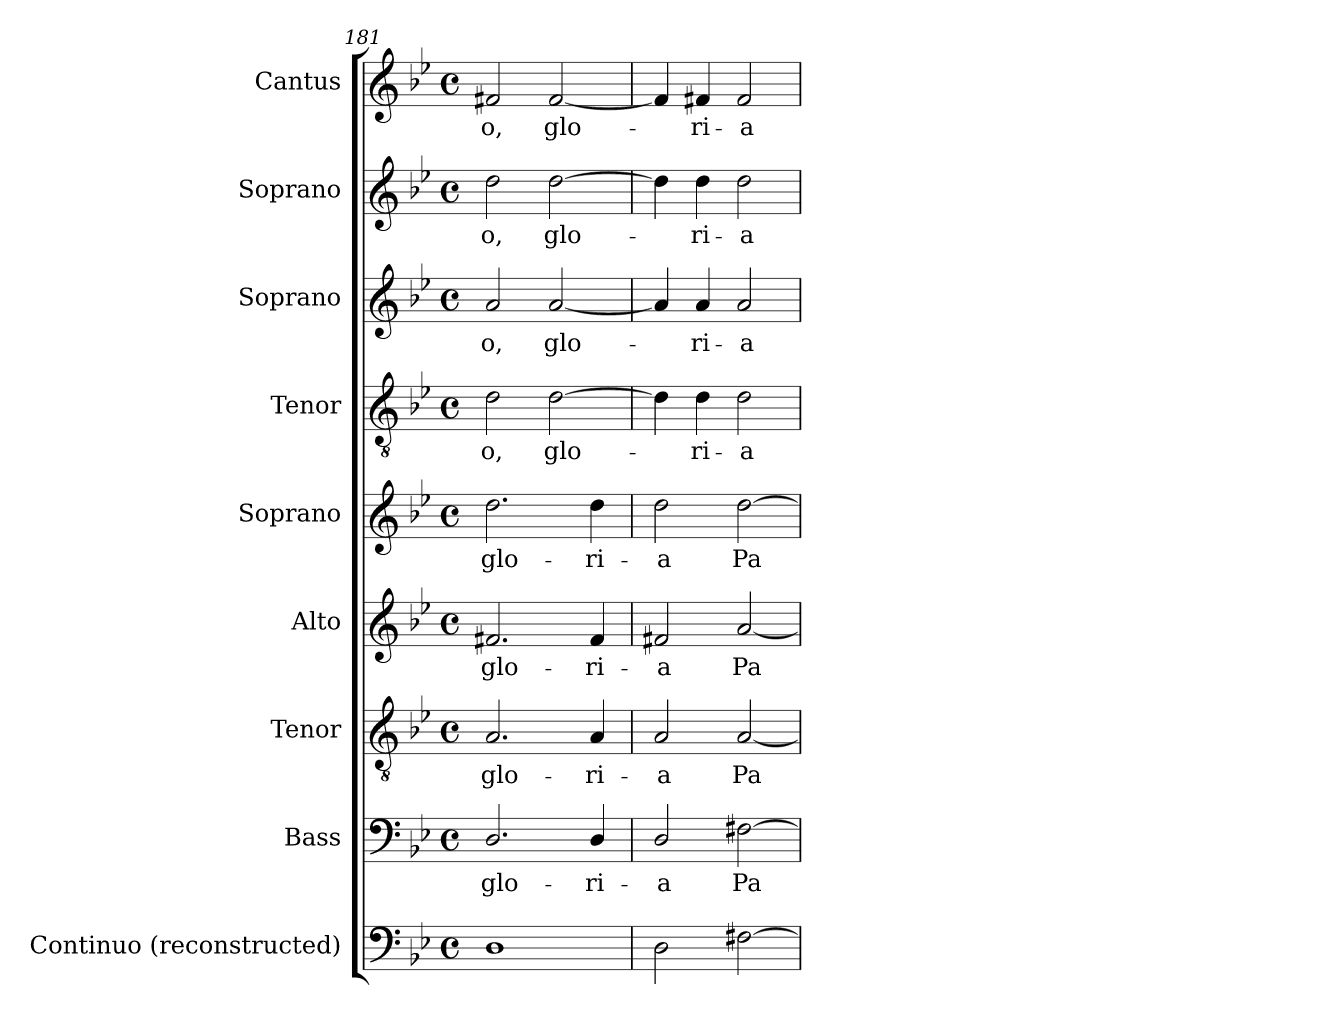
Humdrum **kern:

**kern	**kern	**text	**kern	**text	**kern	**text	**kern	**text	**kern	**text	**kern	**text	**kern	**text	**kern	**text
*part9	*part8	*part8	*part7	*part7	*part6	*part6	*part5	*part5	*part4	*part4	*part3	*part3	*part2	*part2	*part1	*part1
*staff9	*staff8	*staff8	*staff7	*staff7	*staff6	*staff6	*staff5	*staff5	*staff4	*staff4	*staff3	*staff3	*staff2	*staff2	*staff1	*staff1
*I"Continuo (reconstructed)	*I"Bass	*	*I"Tenor	*	*I"Alto	*	*I"Soprano	*	*I"Tenor	*	*I"Soprano	*	*I"Soprano	*	*I"Cantus	*
*I'Cont.	*I'B.	*	*I'T.	*	*I'A.	*	*I'S.	*	*I'T.	*	*I'S.	*	*I'S.	*	*	*
*clefF4	*clefF4	*	*clefGv2	*	*clefG2	*	*clefG2	*	*clefGv2	*	*clefG2	*	*clefG2	*	*clefG2	*
*	*	*	*ITrd7c12	*	*	*	*	*	*ITrd7c12	*	*	*	*	*	*	*
*k[b-e-]	*k[b-e-]	*	*k[b-e-]	*	*k[b-e-]	*	*k[b-e-]	*	*k[b-e-]	*	*k[b-e-]	*	*k[b-e-]	*	*k[b-e-]	*
*g:	*g:	*	*g:	*	*g:	*	*g:	*	*g:	*	*g:	*	*g:	*	*g:	*
*M4/4	*M4/4	*	*M4/4	*	*M4/4	*	*M4/4	*	*M4/4	*	*M4/4	*	*M4/4	*	*M4/4	*
*met(c)	*met(c)	*	*met(c)	*	*met(c)	*	*met(c)	*	*met(c)	*	*met(c)	*	*met(c)	*	*met(c)	*
=181	=181	=181	=181	=181	=181	=181	=181	=181	=181	=181	=181	=181	=181	=181	=181	=181
!	!	!LO:LY:b:color=#000000	!	!	!	!	!	!	!	!	!	!	!	!	!	!
!	!	!	!	!LO:LY:b:color=#000000	!	!	!	!	!	!	!	!	!	!	!	!
!	!	!	!	!	!	!LO:LY:b:color=#000000	!	!	!	!	!	!	!	!	!	!
!	!	!	!	!	!	!	!	!LO:LY:b:color=#000000	!	!	!	!	!	!	!	!
!	!	!	!	!	!	!	!	!	!	!LO:LY:b:color=#000000	!	!	!	!	!	!
!	!	!	!	!	!	!	!	!	!	!	!	!LO:LY:b:color=#000000	!	!	!	!
!	!	!	!	!	!	!	!	!	!	!	!	!	!	!LO:LY:b:color=#000000	!	!
!	!	!	!	!	!	!	!	!	!	!	!	!	!	!	!	!LO:LY:b:color=#000000
1Di	2.Di/	glo-	2.AAi/	glo-	2.f#Xi/	glo-	2.ddi\	glo-	2Di\	-o,	2ai/	-o,	2ddi\	-o,	2f#Xi/	-o,
!	!	!	!	!	!	!	!	!	!	!LO:LY:b:color=#000000	!	!	!	!	!	!
!	!	!	!	!	!	!	!	!	!	!	!	!LO:LY:b:color=#000000	!	!	!	!
!	!	!	!	!	!	!	!	!	!	!	!	!	!	!LO:LY:b:color=#000000	!	!
!	!	!	!	!	!	!	!	!	!	!	!	!	!	!	!	!LO:LY:b:color=#000000
.	.	.	.	.	.	.	.	.	[2Di\	glo-	[2ai/	glo-	[2ddi\	glo-	[2f#i/	glo-
!	!	!LO:LY:b:color=#000000	!	!	!	!	!	!	!	!	!	!	!	!	!	!
!	!	!	!	!LO:LY:b:color=#000000	!	!	!	!	!	!	!	!	!	!	!	!
!	!	!	!	!	!	!LO:LY:b:color=#000000	!	!	!	!	!	!	!	!	!	!
!	!	!	!	!	!	!	!	!LO:LY:b:color=#000000	!	!	!	!	!	!	!	!
.	4Di/	-ri-	4AAi/	-ri-	4f#i/	-ri-	4ddi\	-ri-	.	.	.	.	.	.	.	.
=182	=182	=182	=182	=182	=182	=182	=182	=182	=182	=182	=182	=182	=182	=182	=182	=182
!	!	!LO:LY:b:color=#000000	!	!	!	!	!	!	!	!	!	!	!	!	!	!
!	!	!	!	!LO:LY:b:color=#000000	!	!	!	!	!	!	!	!	!	!	!	!
!	!	!	!	!	!	!LO:LY:b:color=#000000	!	!	!	!	!	!	!	!	!	!
!	!	!	!	!	!	!	!	!LO:LY:b:color=#000000	!	!	!	!	!	!	!	!
2Di\	2Di/	-a	2AAi/	-a	2f#Xi/	-a	2ddi\	-a	4Di\]	.	4ai/]	.	4ddi\]	.	4f#i/]	.
!	!	!	!	!	!	!	!	!	!	!LO:LY:b:color=#000000	!	!	!	!	!	!
!	!	!	!	!	!	!	!	!	!	!	!	!LO:LY:b:color=#000000	!	!	!	!
!	!	!	!	!	!	!	!	!	!	!	!	!	!	!LO:LY:b:color=#000000	!	!
!	!	!	!	!	!	!	!	!	!	!	!	!	!	!	!	!LO:LY:b:color=#000000
.	.	.	.	.	.	.	.	.	4Di\	-ri-	4ai/	-ri-	4ddi\	-ri-	4f#Xi/	-ri-
!	!	!LO:LY:b:color=#000000	!	!	!	!	!	!	!	!	!	!	!	!	!	!
!	!	!	!	!LO:LY:b:color=#000000	!	!	!	!	!	!	!	!	!	!	!	!
!	!	!	!	!	!	!LO:LY:b:color=#000000	!	!	!	!	!	!	!	!	!	!
!	!	!	!	!	!	!	!	!LO:LY:b:color=#000000	!	!	!	!	!	!	!	!
!	!	!	!	!	!	!	!	!	!	!LO:LY:b:color=#000000	!	!	!	!	!	!
!	!	!	!	!	!	!	!	!	!	!	!	!LO:LY:b:color=#000000	!	!	!	!
!	!	!	!	!	!	!	!	!	!	!	!	!	!	!LO:LY:b:color=#000000	!	!
!	!	!	!	!	!	!	!	!	!	!	!	!	!	!	!	!LO:LY:b:color=#000000
[2F#Xi\	[2F#Xi\	Pa-	[2AAi/	Pa-	[2ai/	Pa-	[2ddi\	Pa-	2Di\	-a	2ai/	-a	2ddi\	-a	2f#i/	-a
=	=	=	=	=	=	=	=	=	=	=	=	=	=	=	=	=
*-	*-	*-	*-	*-	*-	*-	*-	*-	*-	*-	*-	*-	*-	*-	*-	*-
